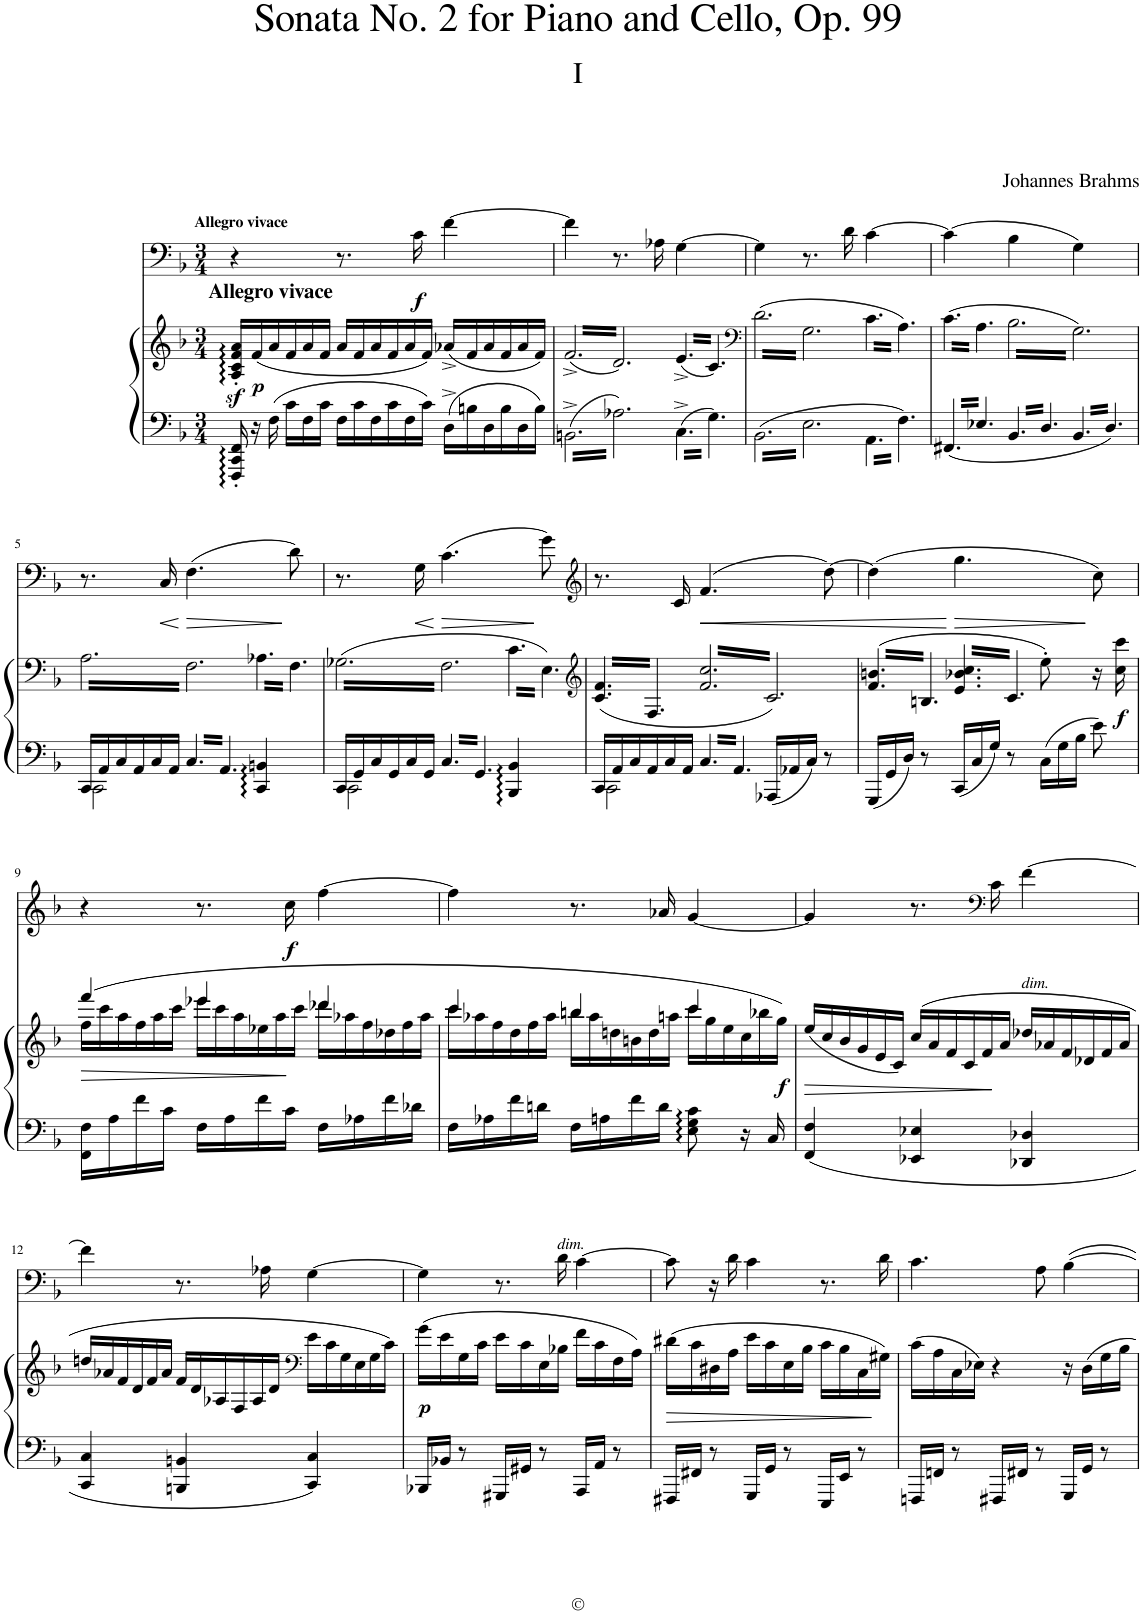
**kern	**kern	**dynam	**kern	**dynam
*part2	*part2	*part2	*part1	*part1
*staff3	*staff2	*staff2/3	*staff1	*staff1
*	*	*	*I"Cello	*
*clefF4	*clefG2	*	*clefF4	*
*k[b-]	*k[b-]	*	*k[b-]	*
*F:	*F:	*	*F:	*
*M3/4	*M3/4	*	*M3/4	*
*Xtuplet	*Xtuplet	*	*	*
=1	=1	=1	=1	=1
!	!	!	!LO:TX:a:B:t=Allegro vivace	!
!	!	!	!LO:TX:b:B:t=Allegro vivace	!
24FFF/' 24CC/' 24FF/'	24A/z<' 24c/z<' 24f/z<' 24a/z<'LL	.	4r	.
!	!	!LO:DY:b	!	!
24r	(<24f/	p	.	.
24F\	24a/	.	.	.
24c\LL	24f/	.	.	.
24F\	24a/	.	.	.
24c\JJ	24f/JJ	.	.	.
24F\LL	24a/LL	.	8.r	.
24c\	24f/	.	.	.
24F\	24a/	.	.	.
24c\	24f/	.	.	.
24F\	24a/	.	.	.
!	!	!	!	!LO:DY:b
.	.	.	16c\	f
24c\JJ	24f/JJ)	.	.	.
24D^\LL	(<24a-X^/LL	.	[4f\	.
24Bn\	24f/	.	.	.
24D\	24a-/	.	.	.
24B\	24f/	.	.	.
24D\	24a-/	.	.	.
24B\JJ	24f/JJ)	.	.	.
=2	=2	=2	=2	=2
*	*tremolo	*	*	*
4BBn^\	(<16f^/LL	.	4f\]	.
.	16d/)	.	.	.
.	16f^/	.	.	.
.	16d/)	.	.	.
4A-X\	16f^/	.	8.r	.
.	16d/)	.	.	.
.	16f^/	.	.	.
.	16d/)JJ	.	16A-X\	.
8C^\	(<16e^/LL	.	[4G\	.
.	16c/)	.	.	.
8G\	16e^/	.	.	.
.	16c/)JJ	.	.	.
=3	=3	=3	=3	=3
*	*clefF4	*	*	*
4BB-\	(>16d\LL	.	4G\]	.
.	16G\	.	.	.
.	16d\	.	.	.
.	16G\	.	.	.
4E\	16d\	.	8.r	.
.	16G\	.	.	.
.	16d\	.	.	.
.	16G\JJ	.	16d\	.
8AA\	16c\LL	.	[4c\	.
.	16A\)	.	.	.
8F\	16c\	.	.	.
.	16A\)JJ	.	.	.
=4	=4	=4	=4	=4
8FF#X/	(16c\LL	.	(>4c\]	.
.	16A\	.	.	.
8E-X/	16c\	.	.	.
.	16A\JJ	.	.	.
8BB-/	16B-\LL	.	4B-\	.
.	16G\)	.	.	.
8D/	16B-\	.	.	.
.	16G\)	.	.	.
8BB-/	16B-\	.	4G\)	.
.	16G\)	.	.	.
8D/	16B-\	.	.	.
.	16G\)JJ	.	.	.
!!LO:LB:g=z
=5	=5	=5	=5	=5
*^	*	*	*	*
24CC/LL	2CC\	16A\LL	.	8.r	.
24AA/	.	.	.	.	.
.	.	16F\	.	.	.
24C/	.	.	.	.	.
24AA/	.	16A\	.	.	.
24C/	.	.	.	.	.
!	!	!	!	!	!LO:HP:b
.	.	16F\	.	16C/	<
24AA/JJ	.	.	.	.	.
!	!	!	!	!	!LO:HP:n=1:b
8C/	.	16A\	.	(>4.F\	[ >
.	.	16F\	.	.	.
8AA/	.	16A\	.	.	.
.	.	16F\JJ	.	.	.
4CC/ 4BBn/	4ryy	16A-X\LL	.	.	.
.	.	16F\	.	.	.
.	.	16A-X\	.	8d\)	]
.	.	16F\JJ	.	.	.
=6	=6	=6	=6	=6	=6
24CC/LL	2CC\	(>16G-X\LL	.	8.r	.
24GG/	.	.	.	.	.
.	.	16F\	.	.	.
24C/	.	.	.	.	.
24GG/	.	16G-X\	.	.	.
24C/	.	.	.	.	.
!	!	!	!	!	!LO:HP:b
.	.	16F\	.	16G\	<
24GG/JJ	.	.	.	.	.
!	!	!	!	!	!LO:HP:n=1:b
8C/	.	16G-X\	.	(>4.c\	[ >
.	.	16F\	.	.	.
8GG/	.	16G-X\	.	.	.
.	.	16F\JJ	.	.	.
4BBB-/ 4BB-/	4ryy	16c\LL	.	.	.
.	.	16E\)	.	.	.
.	.	16c\	.	8g\)	]
.	.	16E\)JJ	.	.	.
=7	=7	=7	=7	=7	=7
*	*	*clefG2	*	*clefG2	*
24CC/LL	2CC\	(16c/ 16f/LL	.	8.r	.
24AA/	.	.	.	.	.
.	.	16F/	.	.	.
24C/	.	.	.	.	.
24AA/	.	16c/ 16f/	.	.	.
24C/	.	.	.	.	.
.	.	16F/JJ	.	16c/	.
24AA/JJ	.	.	.	.	.
!	!	!	!	!	!LO:HP:b
8C/	.	16f/ 16cc/LL	.	(>4.f/	<
.	.	16c/)	.	.	.
8AA/	.	16f/ 16cc/	.	.	.
.	.	16c/)	.	.	.
24AAA-X/LL	4ryy	16f/ 16cc/	.	.	.
24AA-X/	.	.	.	.	.
.	.	16c/)	.	.	.
24C/JJ	.	.	.	.	.
8r	.	16f/ 16cc/	.	[8dd\)	.
.	.	16c/)JJ	.	.	.
*v	*v	*	*	*	*
=8	=8	=8	=8	=8
24GGG/LL	(16f/ 16bn/LL	.	(>4dd\]	.
24GG/	.	.	.	.
.	16Bn/	.	.	.
24D/JJ	.	.	.	.
8r	16f/ 16bn/	.	.	.
.	16Bn/JJ	.	.	.
!	!	!	!	!LO:HP:n=1:b
24CC/LL	16e/ 16b-X/ 16cc/LL	.	4.gg\	[ >
24C/	.	.	.	.
.	16c/	.	.	.
24G/JJ	.	.	.	.
8r	16e/ 16b-X/ 16cc/	.	.	.
.	16c/JJ	.	.	.
*	*Xtremolo	*	*	*
24C\LL	8ee'\)	.	.	.
24G\	.	.	.	.
.	.	.	.	.
24B-\JJ	.	.	.	.
8e\	16r	.	8cc\)	]
!	!	!LO:DY:b	!	!
.	16cc\ 16ccc\	f	.	.
!!LO:LB:g=z
=9	=9	=9	=9	=9
!	!	!LO:HP:b	!	!
*	*^	*	*	*
16FF\ 16F\LL	24ff\LL	(>4fff/	>	4r	.
.	24ccc\	.	.	.	.
16A\	.	.	.	.	.
.	24aa\	.	.	.	.
16f\	24ff\	.	.	.	.
.	24aa\	.	.	.	.
16c\JJ	.	.	.	.	.
.	24ccc\JJ	.	.	.	.
16F\LL	24eee-X\LL	4eee-/	.	8.r	.
.	24ccc\	.	.	.	.
16A\	.	.	.	.	.
.	24aa\	.	.	.	.
16f\	24ee-X\	.	.	.	.
.	24aa\	.	.	.	.
!	!	!	!	!	!LO:DY:b
16c\JJ	.	.	.	16cc\	f
.	24ccc\JJ	.	.	.	.
16F\LL	24ddd-X\LL	4ddd-/	.	[4ff\	.
.	24aa-X\	.	.	.	.
16A-X\	.	.	.	.	.
.	24ff\	.	.	.	.
16f\	24dd-X\	.	.	.	.
.	24ff\	.	.	.	.
16d-X\JJ	.	.	.	.	.
.	24aa-\JJ	.	.	.	.
=10	=10	=10	=10	=10	=10
16F\LL	24ccc\LL	4ccc/	.	4ff\]	.
.	24aa-X\	.	.	.	.
16A-X\	.	.	.	.	.
.	24ff\	.	.	.	.
16f\	24dd\	.	.	.	.
.	24ff\	.	.	.	.
16dn\JJ	.	.	.	.	.
.	24aa-\JJ	.	.	.	.
16F\LL	24bbn\LL	4bb/	.	8.r	.
.	24aa-\	.	.	.	.
16An\	.	.	.	.	.
.	24ddn\	.	.	.	.
16f\	24bn\	.	.	.	.
.	24dd\	.	.	.	.
16d\JJ	.	.	.	16a-X/	.
.	24aan\JJ	.	.	.	.
8E\ 8G\ 8c\	24ccc\LL	4ccc/	.	[4g/	.
.	24gg\	.	.	.	.
.	24ee\	.	.	.	.
16r	24cc\	.	.	.	.
.	24bb-X\	.	.	.	.
16C/	.	.	.	.	.
!	!	!	!LO:DY:b	!	!
.	24gg\JJ)	.	f	.	.
*	*v	*v	*	*	*
=11	=11	=11	=11	=11
!	!	!LO:HP:b	!	!
4FF/ 4F/	(<24ee/LL	>	4g/]	.
.	24cc/	.	.	.
.	24b-/	.	.	.
.	24g/	.	.	.
.	24e/	.	.	.
.	24c/JJ)	.	.	.
4EE-X/ 4E-X/	(>24cc/LL	.	8.r	.
.	24a/	.	.	.
.	24f/	.	.	.
.	24c/	.	.	.
.	24f/	.	.	.
*	*	*	*clefF4	*
.	.	.	16c\	.
.	24a/JJ	]	.	.
!	!LO:TX:a:i:t=dim.	!	!	!
4DD-X/ 4D-X/	24dd-X/LL	.	[4f\	.
.	24a-X/	.	.	.
.	24f/	.	.	.
.	24d-X/	.	.	.
.	24f/	.	.	.
.	24a-/JJ	.	.	.
!!LO:LB:g=z
=12	=12	=12	=12	=12
4CC/ 4C/	24ddn/LL	.	4f\]	.
.	24a-X/	.	.	.
.	24f/	.	.	.
.	24d/	.	.	.
.	24f/	.	.	.
.	24a-/JJ	.	.	.
4BBBn/ 4BBn/	24f/LL	.	8.r	.
.	24d/	.	.	.
.	24A-X/	.	.	.
.	24F/	.	.	.
.	24A-/	.	.	.
.	.	.	16A-X\	.
.	24d/JJ	.	.	.
*	*clefF4	*	*	*
4CC/ 4C/	24e\LL	.	[4G\	.
.	24c\	.	.	.
.	24G\	.	.	.
.	24E\	.	.	.
.	24G\	.	.	.
.	24c\JJ)	.	.	.
=13	=13	=13	=13	=13
!	!	!LO:DY:b	!	!
16BBB-X/LL	(>16g\LL	p	4G\]	.
16BB-X/JJ	16e\	.	.	.
8r	16G\	.	.	.
.	16c\JJ	.	.	.
16GGG#X/LL	16e\LL	.	8.r	.
16GG#X/JJ	16c\	.	.	.
8r	16E\	.	.	.
!	!	!	!LO:TX:a:i:t=dim.	!
.	16B-X\JJ	.	16d\	.
16AAA/LL	16f\LL	.	[4c\	.
16AA/JJ	16c\	.	.	.
8r	16F\	.	.	.
.	16A\JJ)	.	.	.
=14	=14	=14	=14	=14
16FFF#X/LL	(>16d#X\LL	.	8c\]	.
16FF#X/JJ	16c\	.	.	.
8r	16D#X\	.	16r	.
.	16A\JJ	.	16d\	.
16GGG/LL	16e\LL	.	4c\	.
16GG/JJ	16c\	.	.	.
8r	16E\	.	.	.
.	16B-\JJ	.	.	.
16EEE/LL	16c\LL	.	8.r	.
16EE/JJ	16B-\	.	.	.
8r	16C\	.	.	.
.	16G#X\JJ)	]	16d\	.
=15	=15	=15	=15	=15
16FFFn/LL	(>16c\LL	.	4.c\	.
16FFn/JJ	16A\	.	.	.
8r	16C\	.	.	.
.	16E-X\JJ)	.	.	.
16FFF#X/LL	4r	.	.	.
16FF#X/JJ	.	.	.	.
8r	.	.	8A\	.
16GGG/LL	16r	.	[4B-\	.
16GG/JJ	16D\LL	.	.	.
8r	16G\	.	.	.
.	16B-\JJ	.	.	.
=	=	=	=	=
*-	*-	*-	*-	*-
